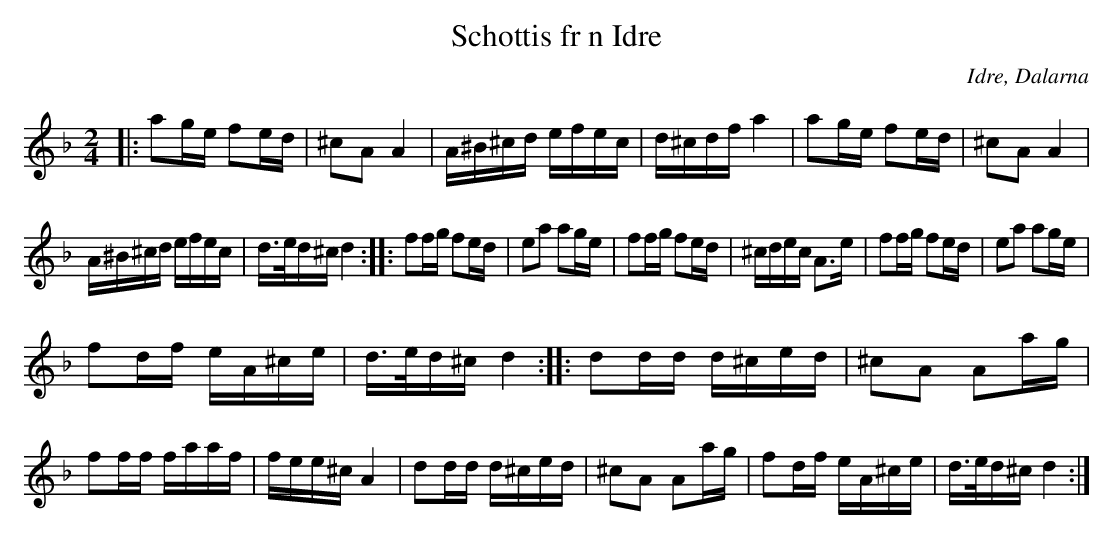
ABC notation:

X:1
T:Schottis fr n Idre
O:Idre, Dalarna
M:2/4
L:1/16
K:Dm
|: a2ge f2ed | ^c2A2 A4 | A^B^cd efec | d^cdf a4 | a2ge f2ed | ^c2A2 A4 |
 A^B^cd efec | d>ed^c d4 :|: f2fg f2ed | e2a2 a2ge | f2fg f2ed | ^cdec A3e | f2fg f2ed | e2a2 a2ge |
 f2df eA^ce | d>ed^c d4 :|: d2dd d^ced | ^c2A2 A2ag | f2ff faaf | fee^c A4 | d2dd d^ced | ^c2A2 A2ag | f2df eA^ce | d>ed^c d4 :|
